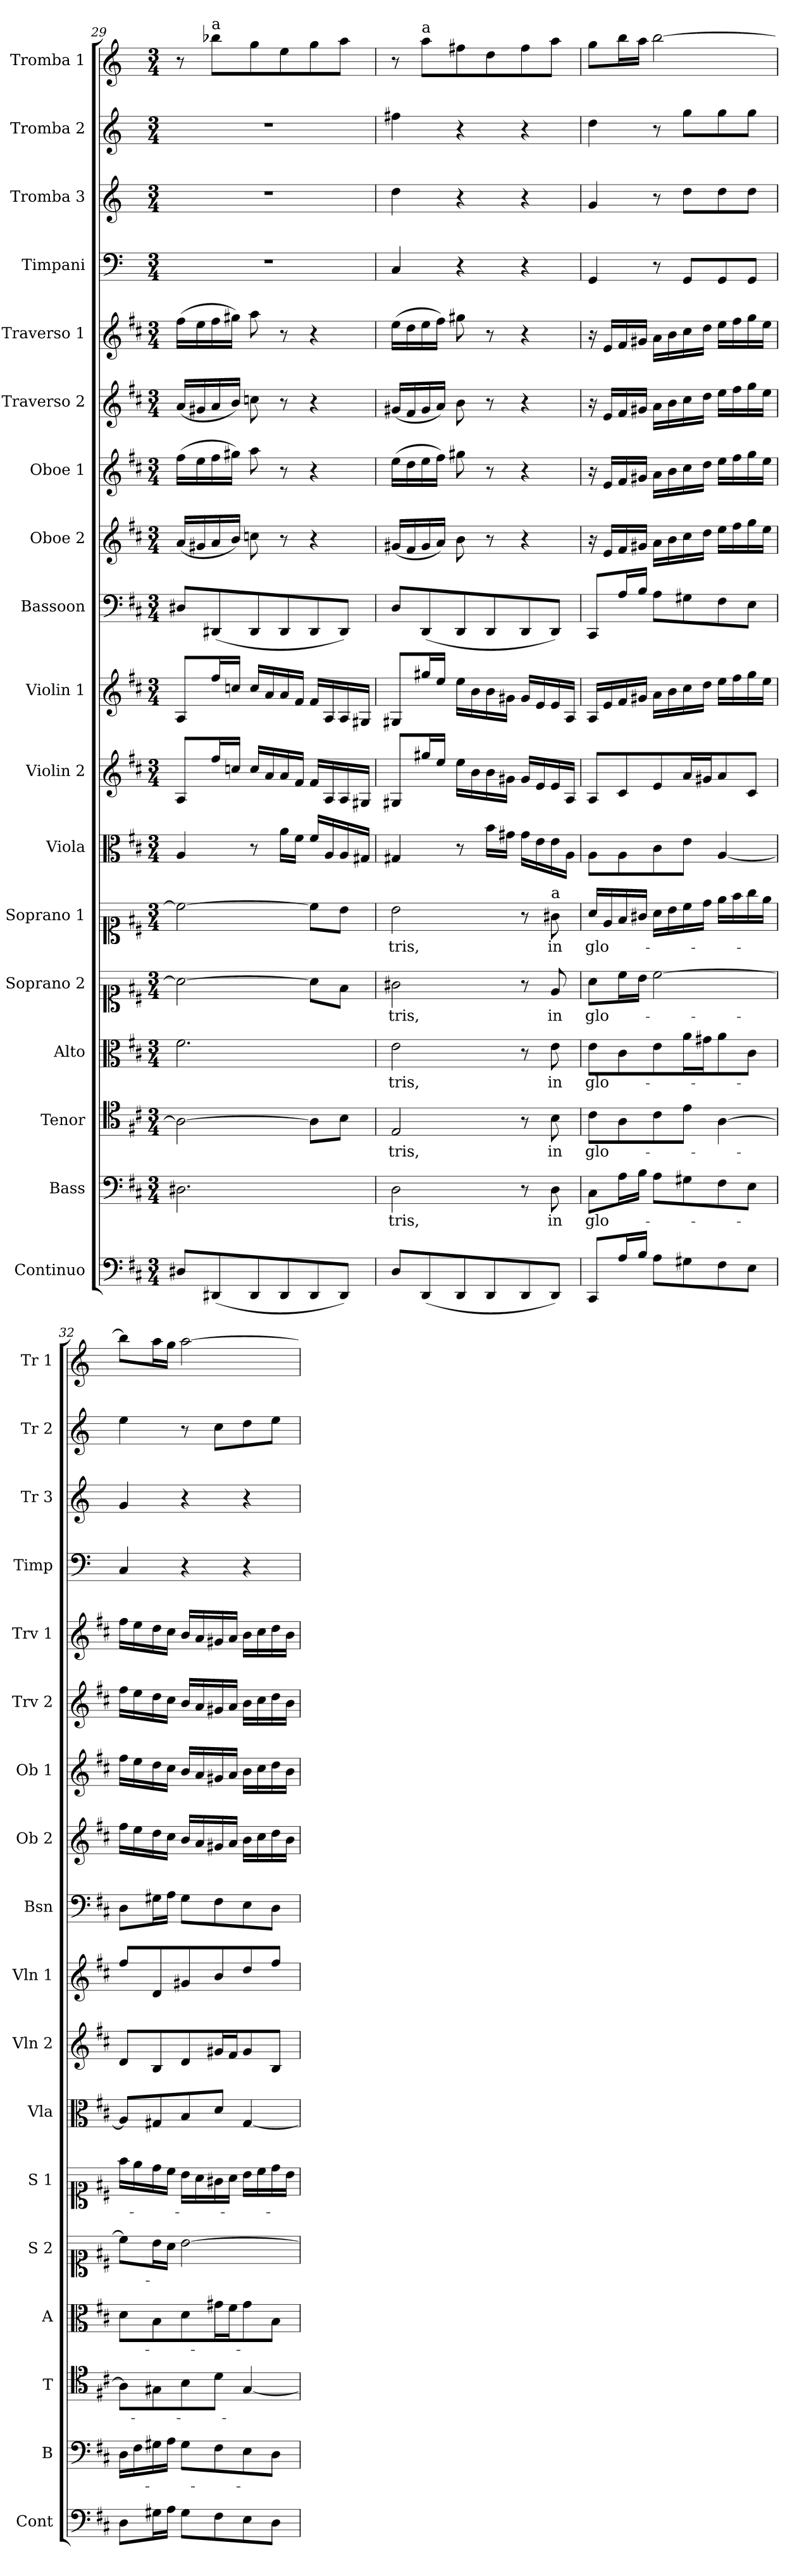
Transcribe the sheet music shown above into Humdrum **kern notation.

**kern	**kern	**text	**kern	**text	**kern	**text	**kern	**text	**kern	**text	**kern	**kern	**kern	**kern	**kern	**kern	**kern	**kern	**kern	**kern	**kern	**kern
*part18	*part17	*part17	*part16	*part16	*part15	*part15	*part14	*part14	*part13	*part13	*part12	*part11	*part10	*part9	*part8	*part7	*part6	*part5	*part4	*part3	*part2	*part1
*staff18	*staff17	*staff17	*staff16	*staff16	*staff15	*staff15	*staff14	*staff14	*staff13	*staff13	*staff12	*staff11	*staff10	*staff9	*staff8	*staff7	*staff6	*staff5	*staff4	*staff3	*staff2	*staff1
*I"Continuo	*I"Bass	*	*I"Tenor	*	*I"Alto	*	*I"Soprano 2	*	*I"Soprano 1	*	*I"Viola	*I"Violin 2	*I"Violin 1	*I"Bassoon	*I"Oboe 2	*I"Oboe 1	*I"Traverso 2	*I"Traverso 1	*I"Timpani	*I"Tromba 3	*I"Tromba 2	*I"Tromba 1
*I'Cont	*I'B	*	*I'T	*	*I'A	*	*I'S 2	*	*I'S 1	*	*I'Vla	*I'Vln 2	*I'Vln 1	*I'Bsn	*I'Ob 2	*I'Ob 1	*I'Trv 2	*I'Trv 1	*I'Timp	*I'Tr 3	*I'Tr 2	*I'Tr 1
*clefF4	*clefF4	*	*clefC4	*	*clefC3	*	*clefC1	*	*clefC1	*	*clefC3	*clefG2	*clefG2	*clefF4	*clefG2	*clefG2	*clefG2	*clefG2	*clefF4	*clefG2	*clefG2	*clefG2
*	*	*	*	*	*	*	*	*	*	*	*	*	*	*	*	*	*	*	*ITrd-1c-2	*ITrd-1c-2	*ITrd-1c-2	*ITrd-1c-2
*k[f#c#]	*k[f#c#]	*	*k[f#c#]	*	*k[f#c#]	*	*k[f#c#]	*	*k[f#c#]	*	*k[f#c#]	*k[f#c#]	*k[f#c#]	*k[f#c#]	*k[f#c#]	*k[f#c#]	*k[f#c#]	*k[f#c#]	*k[f#c#]	*k[f#c#]	*k[f#c#]	*k[f#c#]
*M3/4	*M3/4	*	*M3/4	*	*M3/4	*	*M3/4	*	*M3/4	*	*M3/4	*M3/4	*M3/4	*M3/4	*M3/4	*M3/4	*M3/4	*M3/4	*M3/4	*M3/4	*M3/4	*M3/4
=29	=29	=29	=29	=29	=29	=29	=29	=29	=29	=29	=29	=29	=29	=29	=29	=29	=29	=29	=29	=29	=29	=29
8D#X/L	2.D#X\	.	2A\_	.	2.f#\	.	2a\_	.	2cc\_	.	4A/	8A/L	8A/L	8D#X/L	(16a/LL	(16ff#\LL	(16a/LL	(16ff#\LL	2.r	2.r	2.r	8r
.	.	.	.	.	.	.	.	.	.	.	.	.	.	.	16g#X/	16ee\	16g#X/	16ee\	.	.	.	.
!	!	!	!	!	!	!	!	!	!	!	!	!	!	!	!	!	!	!	!	!	!	!LO:TX:a:t=a
(8DD#X/	.	.	.	.	.	.	.	.	.	.	.	16ff#/L	16ff#/L	(8DD#X/	16a/	16ff#\	16a/	16ff#\	.	.	.	8cccn\L
.	.	.	.	.	.	.	.	.	.	.	.	16ccn/JJ	16ccn/JJ	.	16b/JJ)	16gg#X\JJ)	16b/JJ)	16gg#X\JJ)	.	.	.	.
8DD#/	.	.	.	.	.	.	.	.	.	.	8r	16cc/LL	16cc/LL	8DD#/	8ccn\	8aa\	8ccn\	8aa\	.	.	.	8aa\
.	.	.	.	.	.	.	.	.	.	.	.	16a/	16a/	.	.	.	.	.	.	.	.	.
8DD#/	.	.	.	.	.	.	.	.	.	.	16a\LL	16a/	16a/	8DD#/	8r	8r	8r	8r	.	.	.	8ff#\
.	.	.	.	.	.	.	.	.	.	.	16f#\JJ	16f#/JJ	16f#/JJ	.	.	.	.	.	.	.	.	.
8DD#/	.	.	8A\L]	.	.	.	8a\L]	.	8cc\L]	.	16f#/LL	16f#/LL	16f#/LL	8DD#/	4r	4r	4r	4r	.	.	.	8aa\
.	.	.	.	.	.	.	.	.	.	.	16A/	16A/	16A/	.	.	.	.	.	.	.	.	.
8DD#/J)	.	.	8B\J	.	.	.	8f#\J	.	8b\J	.	16A/	16A/	16A/	8DD#/J)	.	.	.	.	.	.	.	8bb\J
.	.	.	.	.	.	.	.	.	.	.	16G#X/JJ	16G#X/JJ	16G#X/JJ	.	.	.	.	.	.	.	.	.
=30	=30	=30	=30	=30	=30	=30	=30	=30	=30	=30	=30	=30	=30	=30	=30	=30	=30	=30	=30	=30	=30	=30
!	!	!LO:LY:b	!	!LO:LY:b	!	!LO:LY:b	!	!LO:LY:b	!	!LO:LY:b	!	!	!	!	!	!	!	!	!	!	!	!
8D/L	2D\	-tris,	2E/	-tris,	2e\	-tris,	2g#X\	-tris,	2b\	-tris,	4G#X/	8G#X/L	8G#X/L	8D/L	(16g#X/LL	(16ee\LL	(16g#X/LL	(16ee\LL	4D/	4ee\	4gg#X\	8r
.	.	.	.	.	.	.	.	.	.	.	.	.	.	.	16f#/	16dd\	16f#/	16dd\	.	.	.	.
!	!	!	!	!	!	!	!	!	!	!	!	!	!	!	!	!	!	!	!	!	!	!LO:TX:a:t=a
(8DD/	.	.	.	.	.	.	.	.	.	.	.	16gg#X/L	16gg#X/L	(8DD/	16g#/	16ee\	16g#/	16ee\	.	.	.	8bb\L
.	.	.	.	.	.	.	.	.	.	.	.	16ee/JJ	16ee/JJ	.	16a/JJ)	16ff#\JJ)	16a/JJ)	16ff#\JJ)	.	.	.	.
8DD/	.	.	.	.	.	.	.	.	.	.	8r	16ee\LL	16ee\LL	8DD/	8b\	8gg#X\	8b\	8gg#X\	4r	4r	4r	8gg#X\
.	.	.	.	.	.	.	.	.	.	.	.	16b\	16b\	.	.	.	.	.	.	.	.	.
8DD/	.	.	.	.	.	.	.	.	.	.	16b\LL	16b\	16b\	8DD/	8r	8r	8r	8r	.	.	.	8ee\
.	.	.	.	.	.	.	.	.	.	.	16g#X\JJ	16g#X\JJ	16g#X\JJ	.	.	.	.	.	.	.	.	.
8DD/	8r	.	8r	.	8r	.	8r	.	8r	.	16g#\LL	16g#/LL	16g#/LL	8DD/	4r	4r	4r	4r	4r	4r	4r	8gg#\
.	.	.	.	.	.	.	.	.	.	.	16e\	16e/	16e/	.	.	.	.	.	.	.	.	.
!	!	!	!	!	!	!	!	!	!LO:TX:a:t=a	!	!	!	!	!	!	!	!	!	!	!	!	!
!	!	!LO:LY:b	!	!LO:LY:b	!	!LO:LY:b	!	!LO:LY:b	!	!LO:LY:b	!	!	!	!	!	!	!	!	!	!	!	!
8DD/J)	8D\	in	8B\	in	8e\	in	8e/	in	8g#X\	in	16e\	16e/	16e/	8DD/J)	.	.	.	.	.	.	.	8bb\J
.	.	.	.	.	.	.	.	.	.	.	16A\JJ	16A/JJ	16A/JJ	.	.	.	.	.	.	.	.	.
=31	=31	=31	=31	=31	=31	=31	=31	=31	=31	=31	=31	=31	=31	=31	=31	=31	=31	=31	=31	=31	=31	=31
!	!	!LO:LY:b	!	!LO:LY:b	!	!LO:LY:b	!	!LO:LY:b	!	!LO:LY:b	!	!	!	!	!	!	!	!	!	!	!	!
8CC#/L	8C#\L	glo-	8c#\L	glo-	8e\L	glo-	8a\L	glo-	16a/LL	glo-	8A\L	8A/L	16A/LL	8CC#/L	16r	16r	16r	16r	4AA/	4a/	4ee\	8aa\L
.	.	.	.	.	.	.	.	.	16e/	.	.	.	16e/	.	16e/LL	16e/LL	16e/LL	16e/LL	.	.	.	.
16A/L	16A\L	.	8A\	.	8c#\	.	16cc#\L	.	16f#/	.	8A\	8c#/	16f#/	16A/L	16f#/	16f#/	16f#/	16f#/	.	.	.	16ccc#\L
16B/JJ	16B\JJ	.	.	.	.	.	16b\JJ	.	16g#X/JJ	.	.	.	16g#X/JJ	16B/JJ	16g#X/JJ	16g#X/JJ	16g#X/JJ	16g#X/JJ	.	.	.	16bb\JJ
8A\L	8A\L	.	8c#\	.	8e\	.	[2cc#\	.	16a\LL	.	8c#\	8e/	16a\LL	8A\L	16a\LL	16a\LL	16a\LL	16a\LL	8r	8r	8r	[2ccc#\
.	.	.	.	.	.	.	.	.	16b\	.	.	.	16b\	.	16b\	16b\	16b\	16b\	.	.	.	.
8G#X\	8G#X\	.	8e\J	.	16a\L	.	.	.	16cc#\	.	8e\J	16a/L	16cc#\	8G#X\	16cc#\	16cc#\	16cc#\	16cc#\	8AA/L	8ee\L	8aa\L	.
.	.	.	.	.	16g#X\J	.	.	.	16dd\JJ	.	.	16g#X/J	16dd\JJ	.	16dd\JJ	16dd\JJ	16dd\JJ	16dd\JJ	.	.	.	.
8F#\	8F#\	.	[4A\	.	8a\	.	.	.	16ee\LL	.	[4A/	8a/	16ee\LL	8F#\	16ee\LL	16ee\LL	16ee\LL	16ee\LL	8AA/	8ee\	8aa\	.
.	.	.	.	.	.	.	.	.	16ff#\	.	.	.	16ff#\	.	16ff#\	16ff#\	16ff#\	16ff#\	.	.	.	.
8E\J	8E\J	.	.	.	8c#\J	.	.	.	16gg\	.	.	8c#/J	16gg\	8E\J	16gg\	16gg\	16gg\	16gg\	8AA/J	8ee\J	8aa\J	.
.	.	.	.	.	.	.	.	.	16ee\JJ	.	.	.	16ee\JJ	.	16ee\JJ	16ee\JJ	16ee\JJ	16ee\JJ	.	.	.	.
!!LO:PB:g=z
=32	=32	=32	=32	=32	=32	=32	=32	=32	=32	=32	=32	=32	=32	=32	=32	=32	=32	=32	=32	=32	=32	=32
8D\L	16D\LL	.	8A\L]	.	8d\L	.	8cc#\L]	.	16ff#\LL	.	8A/L]	8d/L	8ff#/L	8D\L	16ff#\LL	16ff#\LL	16ff#\LL	16ff#\LL	4D/	4a/	4ff#\	8ccc#\L]
.	16F#\	.	.	.	.	.	.	.	16ee\	.	.	.	.	.	16ee\	16ee\	16ee\	16ee\	.	.	.	.
16G#X\L	16G#X\	.	8G#X\	.	8B\	.	16b\L	.	16dd\	.	8G#X/	8B/	8d/	16G#X\L	16dd\	16dd\	16dd\	16dd\	.	.	.	16bb\L
16A\JJ	16A\JJ	.	.	.	.	.	16a\JJ	.	16cc#\JJ	.	.	.	.	16A\JJ	16cc#\JJ	16cc#\JJ	16cc#\JJ	16cc#\JJ	.	.	.	16aa\JJ
8G#\L	8G#\L	.	8B\	.	8d\	.	[2b\	.	16b\LL	.	8B/	8d/	8g#X/	8G#\L	16b/LL	16b/LL	16b/LL	16b/LL	4r	4r	8r	[2bb\
.	.	.	.	.	.	.	.	.	16a\	.	.	.	.	.	16a/	16a/	16a/	16a/	.	.	.	.
8F#\	8F#\	.	8d\J	.	16g#X\L	.	.	.	16g#X\	.	8d/J	16g#X/L	8b/	8F#\	16g#X/	16g#X/	16g#X/	16g#X/	.	.	8dd\L	.
.	.	.	.	.	16f#\J	.	.	.	16a\JJ	.	.	16f#/J	.	.	16a/JJ	16a/JJ	16a/JJ	16a/JJ	.	.	.	.
8E\	8E\	.	[4G#/	.	8g#\	.	.	.	16b\LL	.	[4G#/	8g#/	8dd/	8E\	16b\LL	16b\LL	16b\LL	16b\LL	4r	4r	8ee\	.
.	.	.	.	.	.	.	.	.	16cc#\	.	.	.	.	.	16cc#\	16cc#\	16cc#\	16cc#\	.	.	.	.
8D\J	8D\J	.	.	.	8B\J	.	.	.	16dd\	.	.	8B/J	8ff#/J	8D\J	16dd\	16dd\	16dd\	16dd\	.	.	8ff#\J	.
.	.	.	.	.	.	.	.	.	16b\JJ	.	.	.	.	.	16b\JJ	16b\JJ	16b\JJ	16b\JJ	.	.	.	.
=	=	=	=	=	=	=	=	=	=	=	=	=	=	=	=	=	=	=	=	=	=	=
*-	*-	*-	*-	*-	*-	*-	*-	*-	*-	*-	*-	*-	*-	*-	*-	*-	*-	*-	*-	*-	*-	*-
